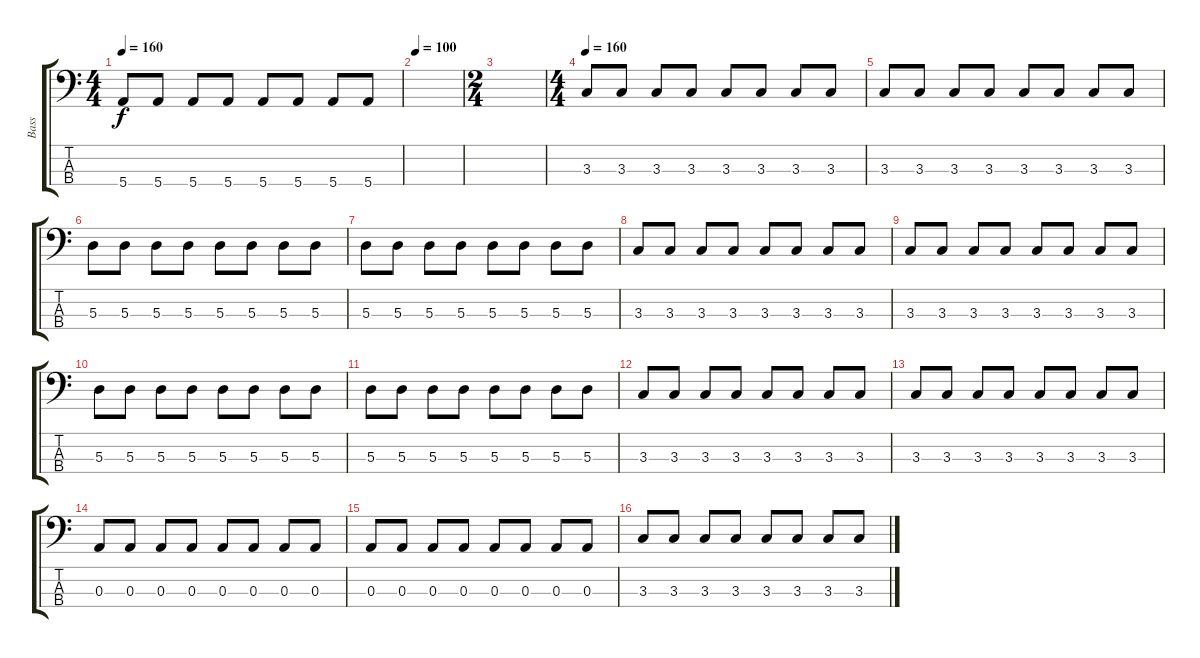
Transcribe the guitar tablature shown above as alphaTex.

\track ("Bass" "Bass") {instrument slapbass2}
\staff {score tabs}
\tuning (G2 D2 A1 E1) {hide}
\ts (4 4)
\tempo 160
\clef f4
\ks c
5.4.8{dy f} 5.4.8 5.4.8 5.4.8 5.4.8 5.4.8 5.4.8 5.4.8 |
\tempo 100
|
\ts (2 4)
|
\ts (4 4)
\tempo 160
3.3.8 3.3.8 3.3.8 3.3.8 3.3.8 3.3.8 3.3.8 3.3.8 |
3.3.8 3.3.8 3.3.8 3.3.8 3.3.8 3.3.8 3.3.8 3.3.8 |
5.3.8 5.3.8 5.3.8 5.3.8 5.3.8 5.3.8 5.3.8 5.3.8 |
5.3.8 5.3.8 5.3.8 5.3.8 5.3.8 5.3.8 5.3.8 5.3.8 |
3.3.8 3.3.8 3.3.8 3.3.8 3.3.8 3.3.8 3.3.8 3.3.8 |
3.3.8 3.3.8 3.3.8 3.3.8 3.3.8 3.3.8 3.3.8 3.3.8 |
5.3.8 5.3.8 5.3.8 5.3.8 5.3.8 5.3.8 5.3.8 5.3.8 |
5.3.8 5.3.8 5.3.8 5.3.8 5.3.8 5.3.8 5.3.8 5.3.8 |
3.3.8 3.3.8 3.3.8 3.3.8 3.3.8 3.3.8 3.3.8 3.3.8 |
3.3.8 3.3.8 3.3.8 3.3.8 3.3.8 3.3.8 3.3.8 3.3.8 |
0.3.8 0.3.8 0.3.8 0.3.8 0.3.8 0.3.8 0.3.8 0.3.8 |
0.3.8 0.3.8 0.3.8 0.3.8 0.3.8 0.3.8 0.3.8 0.3.8 |
3.3.8 3.3.8 3.3.8 3.3.8 3.3.8 3.3.8 3.3.8 3.3.8
